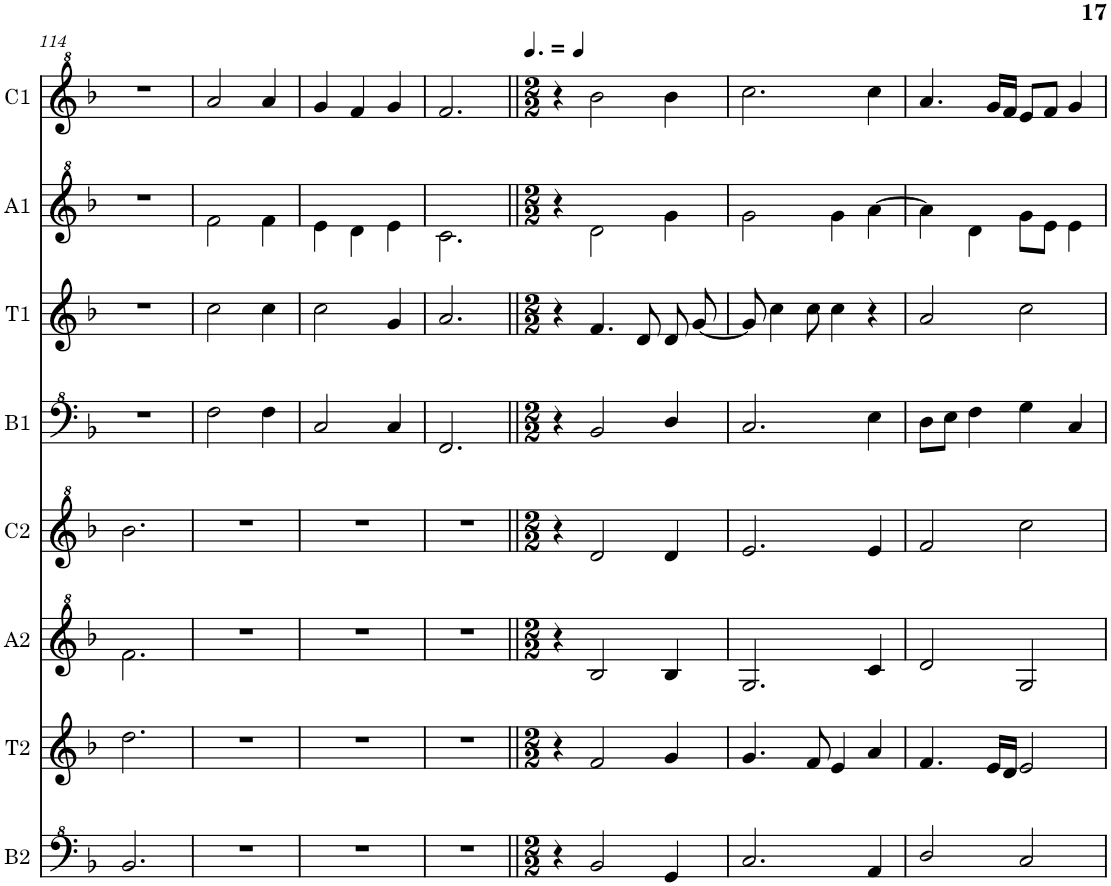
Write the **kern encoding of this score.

**kern	**kern	**kern	**kern	**kern	**kern	**kern	**kern
*part8	*part7	*part6	*part5	*part4	*part3	*part2	*part1
*staff8	*staff7	*staff6	*staff5	*staff4	*staff3	*staff2	*staff1
*I"Bass 2	*I"Tenor 2	*I"Alto 2	*I"Cantus 2	*I"Bass 1	*I"Tenor 1	*I"Alto 1	*I"Cantus 1
*I'B2	*I'T2	*I'A2	*I'C2	*I'B1	*I'T1	*I'A1	*I'C1
!!LO:PB:g=z
*clefF^4	*clefG2	*clefG^2	*clefG^2	*clefF^4	*clefG2	*clefG^2	*clefG^2
*k[b-]	*k[b-]	*k[b-]	*k[b-]	*k[b-]	*k[b-]	*k[b-]	*k[b-]
*M3/4	*M3/4	*M3/4	*M3/4	*M3/4	*M3/4	*M3/4	*M3/4
=114	=114	=114	=114	=114	=114	=114	=114
2.B-/	2.dd\	2.ff\	2.bb-\	2.r	2.r	2.r	2.r
=115	=115	=115	=115	=115	=115	=115	=115
2.r	2.r	2.r	2.r	2f\	2cc\	2ff\	2aa/
.	.	.	.	4f\	4cc\	4ff\	4aa/
=116	=116	=116	=116	=116	=116	=116	=116
2.r	2.r	2.r	2.r	2c/	2cc\	4ee\	4gg/
.	.	.	.	.	.	4dd\	4ff/
.	.	.	.	4c/	4g/	4ee\	4gg/
=117	=117	=117	=117	=117	=117	=117	=117
2.r	2.r	2.r	2.r	2.F/	2.a/	2.cc\	2.ff/
=118||	=118||	=118||	=118||	=118||	=118||	=118||	=118||
*M2/2	*M2/2	*M2/2	*M2/2	*M2/2	*M2/2	*M2/2	*M2/2
4r	4r	4r	4r	4r	4r	4r	4r
2B-/	2f/	2b-/	2dd/	2B-/	4.f/	2dd\	2bb-\
.	.	.	.	.	8d/L	.	.
4G/	4g/	4b-/	4dd/	4d/	8d/	4gg\	4bb-\
.	.	.	.	.	[8g/J	.	.
=119	=119	=119	=119	=119	=119	=119	=119
2.c/	4.g/	2.g/	2.ee/	2.c/	8g/]	2gg\	2.ccc\
.	.	.	.	.	4cc\	.	.
.	8f/	.	.	.	8cc\	.	.
.	4e/	.	.	.	4cc\	4gg\	.
4A/	4a/	4cc/	4ee/	4e\	4r	[4aa\	4ccc\
=120	=120	=120	=120	=120	=120	=120	=120
2d/	4.f/	2dd/	2ff/	8d\L	2a/	4aa\]	4.aa/
.	.	.	.	8e\J	.	.	.
.	.	.	.	4f\	.	4dd\	.
.	16e/LL	.	.	.	.	.	16gg/LL
.	16d/JJ	.	.	.	.	.	16ff/JJ
2c/	2e/	2g/	2ccc\	4g\	2cc\	8gg\L	8ee/L
.	.	.	.	.	.	8ee\J	8ff/J
.	.	.	.	4c/	.	4ee\	4gg/
=	=	=	=	=	=	=	=
*-	*-	*-	*-	*-	*-	*-	*-
